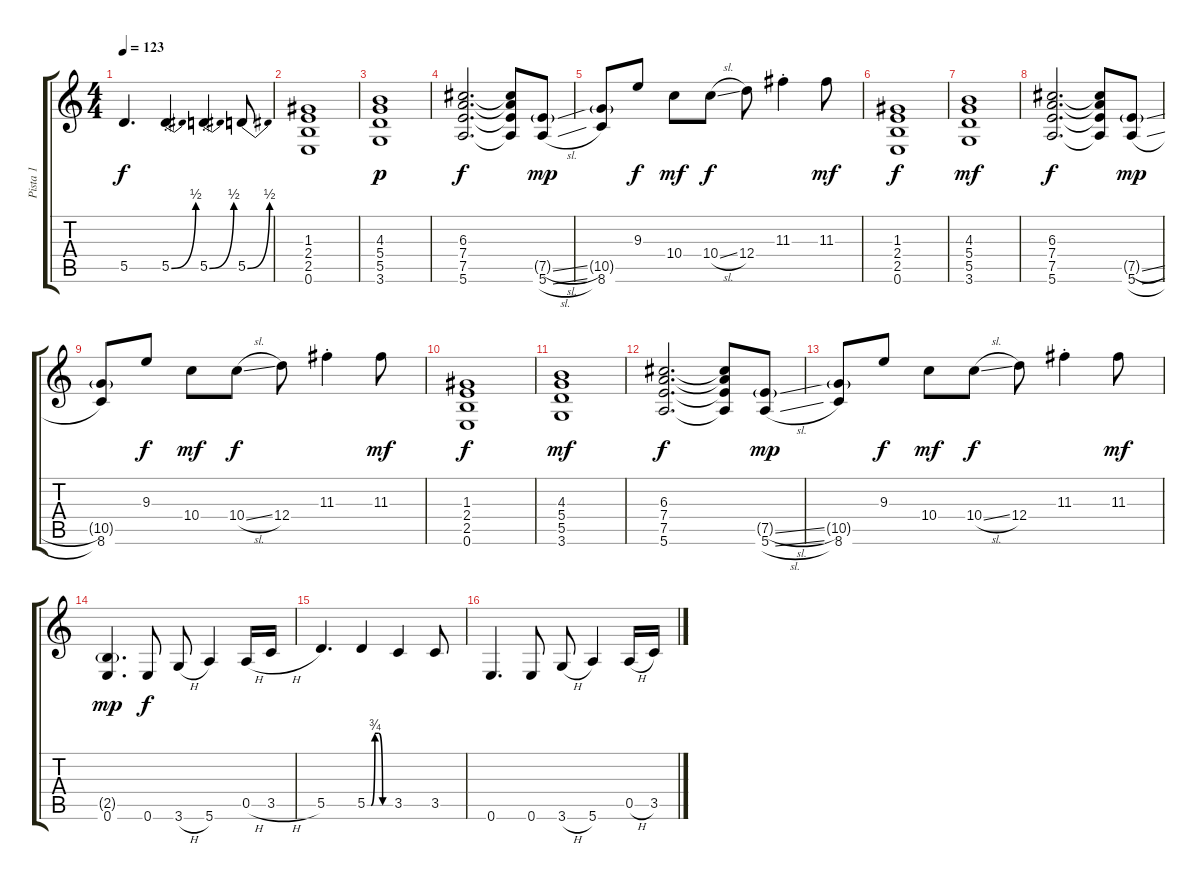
\track ("Pista 1" "Pista 1") {instrument overdrivenguitar}
\staff {score tabs}
\tuning (E4 B3 G3 D3 A2 E2) {hide}
\ts (4 4)
\tempo 123
\clef g2
\ks c
5.5.4{d dy f} 5.5{be (bend 0 0 60 2) st}.4 5.5{be (bend 0 0 60 2) st}.4 5.5{be (bend 0 0 60 2)}.8 |
(1.3 2.4 2.5 0.6).1{volume 7 balance 5} |
(4.3 5.4 5.5 3.6).1{dy p} |
(6.3 7.4 7.5 5.6).2{d dy f} (6.3{t} 7.4{t} 7.5{t} 5.6{t}).8 (7.5{sl g} 5.6{sl}).8{dy mp} |
(10.5{g} 8.6).8 9.3.8{dy f} 10.4.8{dy mf} 10.4{sl}.8{dy f} 12.4.8 11.3{st}.4 11.3.8{dy mf} |
(1.3 2.4 2.5 0.6).1{dy f volume 7 balance 5} |
(4.3 5.4 5.5 3.6).1{dy mf} |
(6.3 7.4 7.5 5.6).2{d dy f} (6.3{t} 7.4{t} 7.5{t} 5.6{t}).8 (7.5{sl g} 5.6{sl}).8{dy mp} |
(10.5{g} 8.6).8 9.3.8{dy f} 10.4.8{dy mf} 10.4{sl}.8{dy f} 12.4.8 11.3{st}.4 11.3.8{dy mf} |
(1.3 2.4 2.5 0.6).1{dy f volume 7 balance 5} |
(4.3 5.4 5.5 3.6).1{dy mf} |
(6.3 7.4 7.5 5.6).2{d dy f} (6.3{t} 7.4{t} 7.5{t} 5.6{t}).8 (7.5{sl g} 5.6{sl}).8{dy mp} |
(10.5{g} 8.6).8 9.3.8{dy f} 10.4.8{dy mf} 10.4{sl}.8{dy f} 12.4.8 11.3{st}.4 11.3.8{dy mf} |
(2.5{g} 0.6).4{d dy mp volume 13} 0.6.8{dy f} 3.6{h}.8 5.6.4 0.5{h}.16 3.5{h}.16 |
5.5.4{d} 5.5{be (custom 0 0 10 0 20 3 30 3 40 0 60 0)}.4 3.5.4 3.5.8 |
0.6.4{d} 0.6.8 3.6{h}.8 5.6.4 0.5{h}.16 3.5{h}.16
